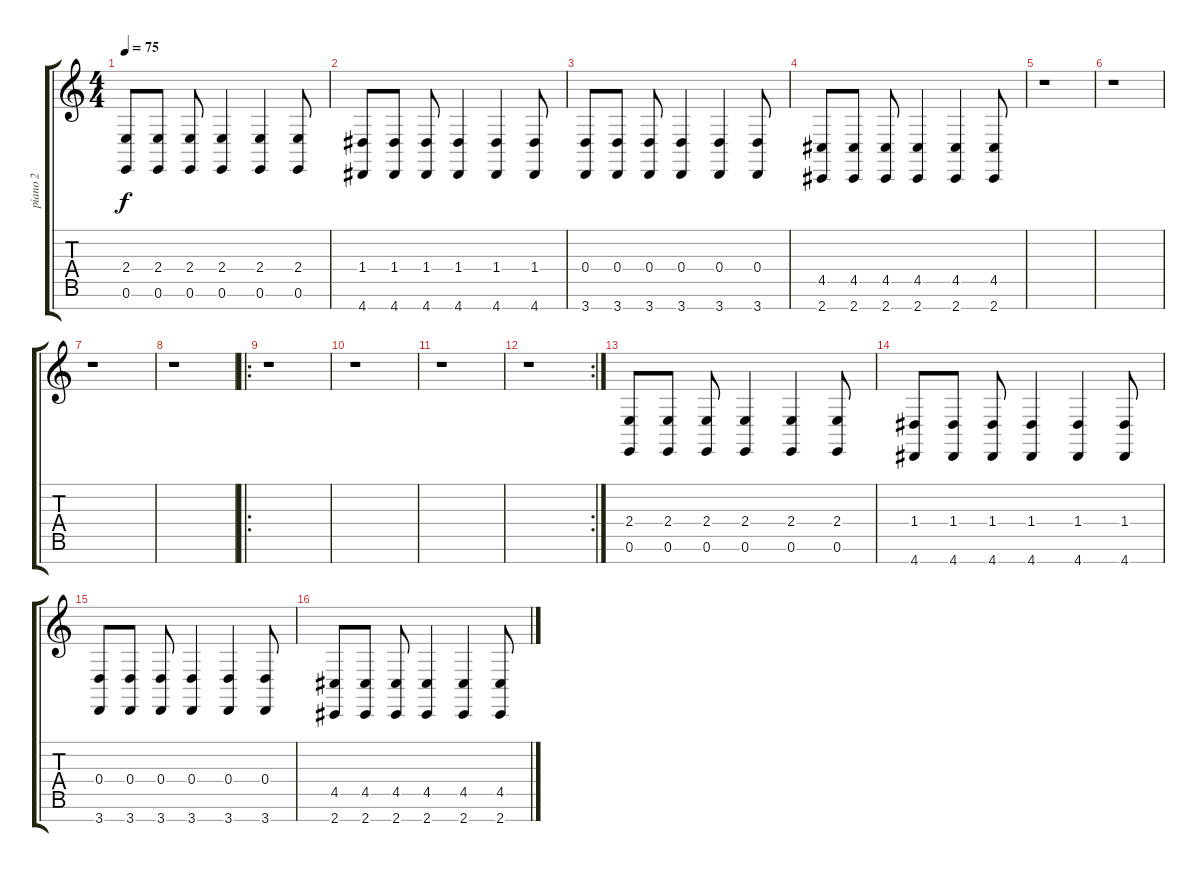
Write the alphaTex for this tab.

\track ("piano 2" "piano 2") {instrument acousticgrandpiano}
\staff {score tabs}
\tuning (E4 B3 G3 D3 A2 E2 B1) {hide}
\ts (4 4)
\tempo 75
\clef g2
\ks c
(2.4 0.6).8{dy f} (2.4 0.6).8 (2.4 0.6).8 (2.4 0.6).4 (2.4 0.6).4 (2.4 0.6).8 |
(1.4 4.7).8 (1.4 4.7).8 (1.4 4.7).8 (1.4 4.7).4 (1.4 4.7).4 (1.4 4.7).8 |
(0.4 3.7).8 (0.4 3.7).8 (0.4 3.7).8 (0.4 3.7).4 (0.4 3.7).4 (0.4 3.7).8 |
(4.5 2.7).8 (4.5 2.7).8 (4.5 2.7).8 (4.5 2.7).4 (4.5 2.7).4 (4.5 2.7).8 |
r.1 |
r.1 |
r.1 |
r.1 |
\ro
r.1 |
r.1 |
r.1 |
\rc 2
r.1 |
(2.4 0.6).8 (2.4 0.6).8 (2.4 0.6).8 (2.4 0.6).4 (2.4 0.6).4 (2.4 0.6).8 |
(1.4 4.7).8 (1.4 4.7).8 (1.4 4.7).8 (1.4 4.7).4 (1.4 4.7).4 (1.4 4.7).8 |
(0.4 3.7).8 (0.4 3.7).8 (0.4 3.7).8 (0.4 3.7).4 (0.4 3.7).4 (0.4 3.7).8 |
(4.5 2.7).8 (4.5 2.7).8 (4.5 2.7).8 (4.5 2.7).4 (4.5 2.7).4 (4.5 2.7).8
